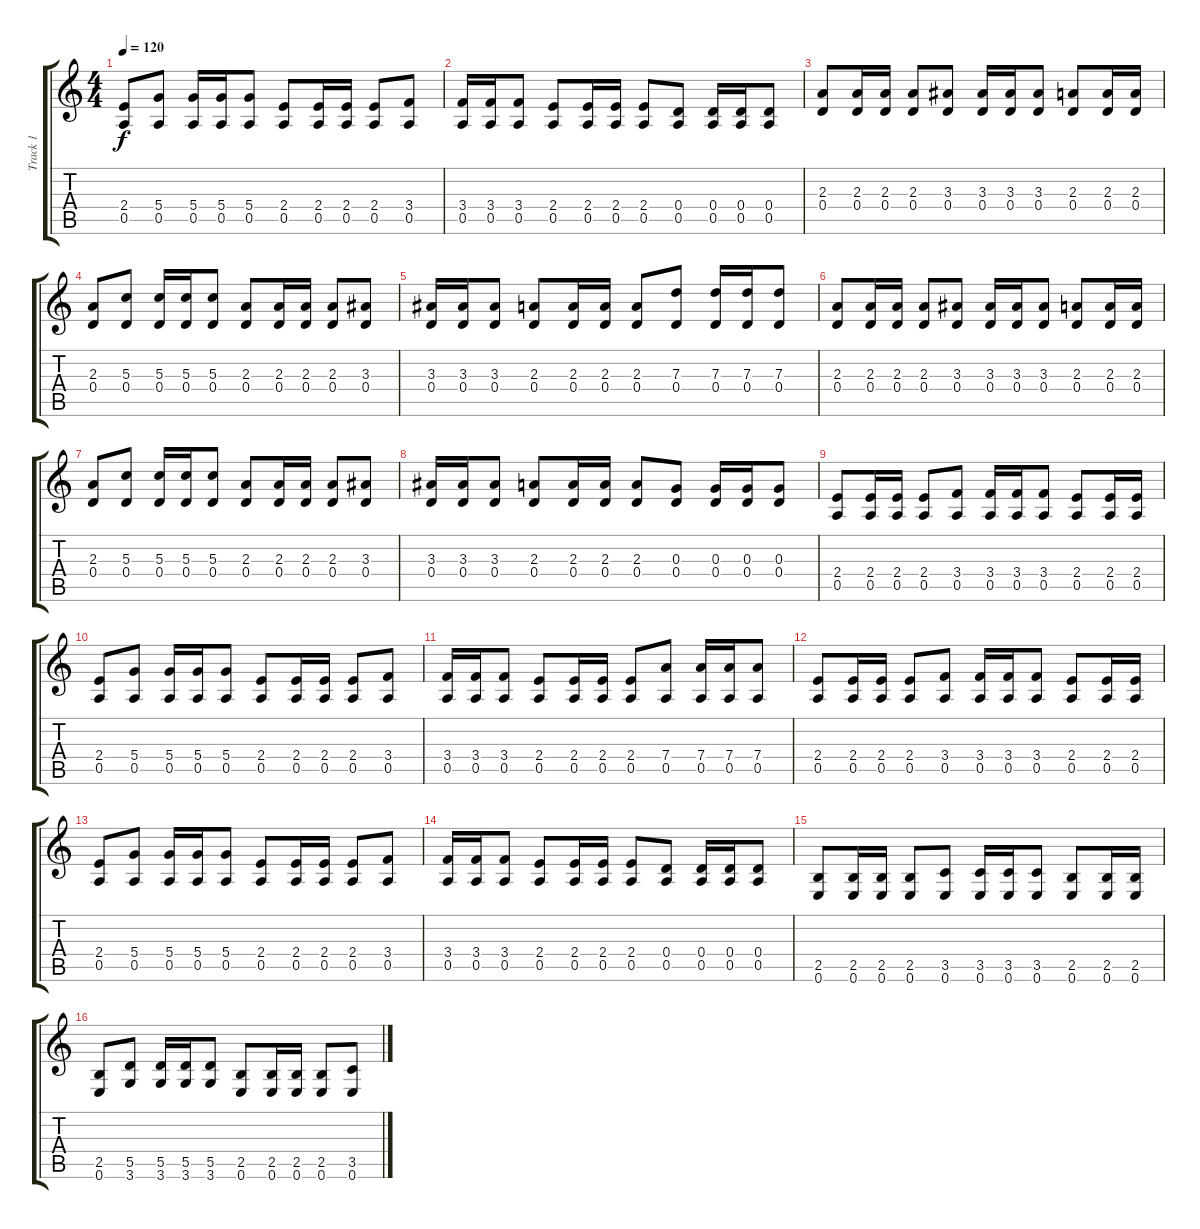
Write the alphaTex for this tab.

\track ("Track 1" "Track 1") {instrument distortionguitar}
\staff {score tabs}
\tuning (E4 B3 G3 D3 A2 E2) {hide}
\ts (4 4)
\tempo 120
\clef g2
\ks c
(2.4 0.5).8{dy f} (5.4 0.5).8 (5.4 0.5).16 (5.4 0.5).16 (5.4 0.5).8 (2.4 0.5).8 (2.4 0.5).16 (2.4 0.5).16 (2.4 0.5).8 (3.4 0.5).8 |
(3.4 0.5).16 (3.4 0.5).16 (3.4 0.5).8 (2.4 0.5).8 (2.4 0.5).16 (2.4 0.5).16 (2.4 0.5).8 (0.4 0.5).8 (0.4 0.5).16 (0.4 0.5).16 (0.4 0.5).8 |
(2.3 0.4).8 (2.3 0.4).16 (2.3 0.4).16 (2.3 0.4).8 (3.3 0.4).8 (3.3 0.4).16 (3.3 0.4).16 (3.3 0.4).8 (2.3 0.4).8 (2.3 0.4).16 (2.3 0.4).16 |
(2.3 0.4).8 (5.3 0.4).8 (5.3 0.4).16 (5.3 0.4).16 (5.3 0.4).8 (2.3 0.4).8 (2.3 0.4).16 (2.3 0.4).16 (2.3 0.4).8 (3.3 0.4).8 |
(3.3 0.4).16 (3.3 0.4).16 (3.3 0.4).8 (2.3 0.4).8 (2.3 0.4).16 (2.3 0.4).16 (2.3 0.4).8 (7.3 0.4).8 (7.3 0.4).16 (7.3 0.4).16 (7.3 0.4).8 |
(2.3 0.4).8 (2.3 0.4).16 (2.3 0.4).16 (2.3 0.4).8 (3.3 0.4).8 (3.3 0.4).16 (3.3 0.4).16 (3.3 0.4).8 (2.3 0.4).8 (2.3 0.4).16 (2.3 0.4).16 |
(2.3 0.4).8 (5.3 0.4).8 (5.3 0.4).16 (5.3 0.4).16 (5.3 0.4).8 (2.3 0.4).8 (2.3 0.4).16 (2.3 0.4).16 (2.3 0.4).8 (3.3 0.4).8 |
(3.3 0.4).16 (3.3 0.4).16 (3.3 0.4).8 (2.3 0.4).8 (2.3 0.4).16 (2.3 0.4).16 (2.3 0.4).8 (0.3 0.4).8 (0.3 0.4).16 (0.3 0.4).16 (0.3 0.4).8 |
(2.4 0.5).8 (2.4 0.5).16 (2.4 0.5).16 (2.4 0.5).8 (3.4 0.5).8 (3.4 0.5).16 (3.4 0.5).16 (3.4 0.5).8 (2.4 0.5).8 (2.4 0.5).16 (2.4 0.5).16 |
(2.4 0.5).8 (5.4 0.5).8 (5.4 0.5).16 (5.4 0.5).16 (5.4 0.5).8 (2.4 0.5).8 (2.4 0.5).16 (2.4 0.5).16 (2.4 0.5).8 (3.4 0.5).8 |
(3.4 0.5).16 (3.4 0.5).16 (3.4 0.5).8 (2.4 0.5).8 (2.4 0.5).16 (2.4 0.5).16 (2.4 0.5).8 (7.4 0.5).8 (7.4 0.5).16 (7.4 0.5).16 (7.4 0.5).8 |
(2.4 0.5).8 (2.4 0.5).16 (2.4 0.5).16 (2.4 0.5).8 (3.4 0.5).8 (3.4 0.5).16 (3.4 0.5).16 (3.4 0.5).8 (2.4 0.5).8 (2.4 0.5).16 (2.4 0.5).16 |
(2.4 0.5).8 (5.4 0.5).8 (5.4 0.5).16 (5.4 0.5).16 (5.4 0.5).8 (2.4 0.5).8 (2.4 0.5).16 (2.4 0.5).16 (2.4 0.5).8 (3.4 0.5).8 |
(3.4 0.5).16 (3.4 0.5).16 (3.4 0.5).8 (2.4 0.5).8 (2.4 0.5).16 (2.4 0.5).16 (2.4 0.5).8 (0.4 0.5).8 (0.4 0.5).16 (0.4 0.5).16 (0.4 0.5).8 |
(2.5 0.6).8 (2.5 0.6).16 (2.5 0.6).16 (2.5 0.6).8 (3.5 0.6).8 (3.5 0.6).16 (3.5 0.6).16 (3.5 0.6).8 (2.5 0.6).8 (2.5 0.6).16 (2.5 0.6).16 |
(2.5 0.6).8 (5.5 3.6).8 (5.5 3.6).16 (5.5 3.6).16 (5.5 3.6).8 (2.5 0.6).8 (2.5 0.6).16 (2.5 0.6).16 (2.5 0.6).8 (3.5 0.6).8
